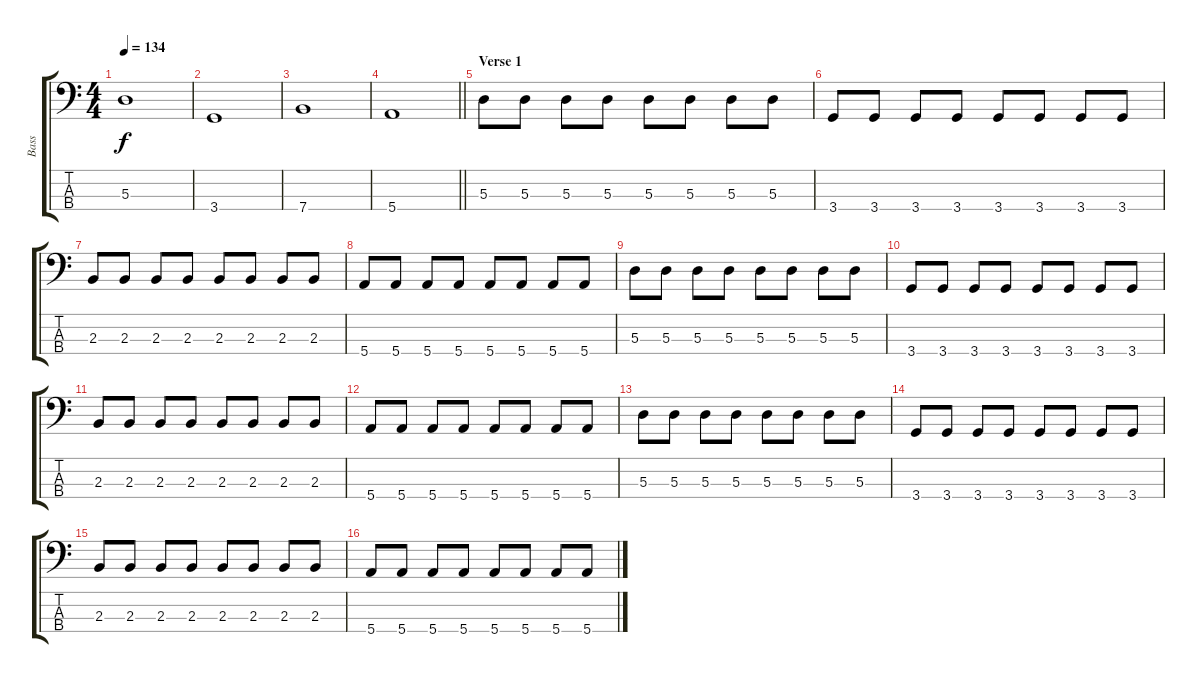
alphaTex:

\track ("Bass" "Bass") {instrument electricbassfinger}
\staff {score tabs}
\tuning (G2 D2 A1 E1) {hide}
\ts (4 4)
\tempo 134
\clef f4
\ks c
5.3.1{dy f} |
3.4.1 |
7.4.1 |
\barLineRight lightlight
5.4.1 |
\section ("" "Verse 1")
5.3.8 5.3.8 5.3.8 5.3.8 5.3.8 5.3.8 5.3.8 5.3.8 |
3.4.8 3.4.8 3.4.8 3.4.8 3.4.8 3.4.8 3.4.8 3.4.8 |
2.3.8 2.3.8 2.3.8 2.3.8 2.3.8 2.3.8 2.3.8 2.3.8 |
5.4.8 5.4.8 5.4.8 5.4.8 5.4.8 5.4.8 5.4.8 5.4.8 |
5.3.8 5.3.8 5.3.8 5.3.8 5.3.8 5.3.8 5.3.8 5.3.8 |
3.4.8 3.4.8 3.4.8 3.4.8 3.4.8 3.4.8 3.4.8 3.4.8 |
2.3.8 2.3.8 2.3.8 2.3.8 2.3.8 2.3.8 2.3.8 2.3.8 |
5.4.8 5.4.8 5.4.8 5.4.8 5.4.8 5.4.8 5.4.8 5.4.8 |
5.3.8 5.3.8 5.3.8 5.3.8 5.3.8 5.3.8 5.3.8 5.3.8 |
3.4.8 3.4.8 3.4.8 3.4.8 3.4.8 3.4.8 3.4.8 3.4.8 |
2.3.8 2.3.8 2.3.8 2.3.8 2.3.8 2.3.8 2.3.8 2.3.8 |
5.4.8 5.4.8 5.4.8 5.4.8 5.4.8 5.4.8 5.4.8 5.4.8
